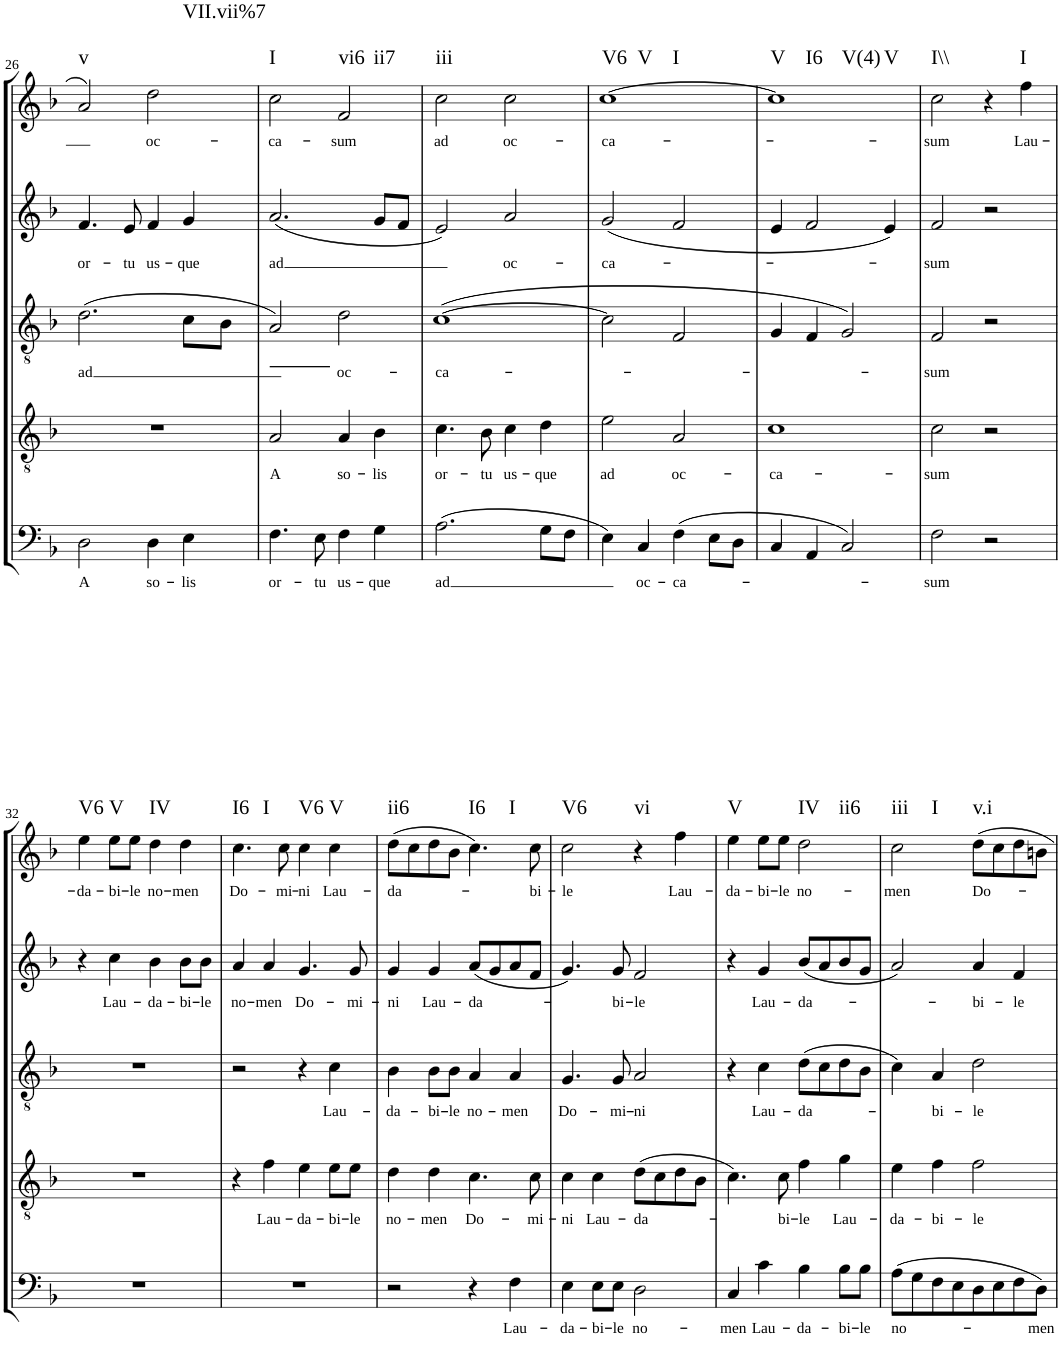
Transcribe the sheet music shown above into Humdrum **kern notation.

**kern	**text	**kern	**text	**kern	**text	**kern	**text	**kern	**text	**harte
*part5	*part5	*part4	*part4	*part3	*part3	*part2	*part2	*part1	*part1	*part1
*staff5	*staff5	*staff4	*staff4	*staff3	*staff3	*staff2	*staff2	*staff1	*staff1	*
*I"Basso	*	*I"Tenore	*	*I"Alto	*	*I"Alto	*	*I"Canto	*	*
!!LO:PB:g=z
*clefF4	*	*clefGv2	*	*clefGv2	*	*clefG2	*	*clefG2	*	*
*Trd7c12	*	*	*	*	*	*	*	*	*	*
*k[b-]	*	*k[b-]	*	*k[b-]	*	*k[b-]	*	*k[b-]	*	*
*F:	*	*F:	*	*F:	*	*F:	*	*F:	*	*
*M4/4	*	*M4/4	*	*M4/4	*	*M4/4	*	*M4/4	*	*
*met(c)	*	*met(c)	*	*met(c)	*	*met(c)	*	*met(c)	*	*
=26	=26	=26	=26	=26	=26	=26	=26	=26	=26	=26
!	!LO:LY:b	!	!	!	!LO:LY:b	!	!LO:LY:b	!	!	!LO:H:kt=v
2D\	A	1r	.	(2.d\	ad	4.f/	or-	2a/	.	N
!	!	!	!	!	!	!	!LO:LY:b	!	!	!
.	.	.	.	.	.	8e/	-tu	.	.	.
!	!LO:LY:b	!	!	!	!	!	!LO:LY:b	!	!LO:LY:b	!LO:H:kt=VII.vii%7
4D\	so-	.	.	.	.	4f/	us-	2dd\	oc-	N
!	!LO:LY:b	!	!	!	!	!	!LO:LY:b	!	!	!
4E\	-lis	.	.	8c\L	.	4g/	-que	.	.	.
.	.	.	.	8B-\J	.	.	.	.	.	.
=27	=27	=27	=27	=27	=27	=27	=27	=27	=27	=27
!	!LO:LY:b	!	!LO:LY:b	!	!	!	!LO:LY:b	!	!LO:LY:b	!LO:H:kt=I
4.F\	or-	2A/	A	2A/)	.	(2.a/	ad	2cc\	-ca-	N
!	!LO:LY:b	!	!	!	!	!	!	!	!	!
8E\	-tu	.	.	.	.	.	.	.	.	.
!	!LO:LY:b	!	!LO:LY:b	!	!LO:LY:b	!	!	!	!LO:LY:b	!LO:H:n=1:kt=vi6
!	!	!	!	!	!	!	!	!	!	!LO:H:n=2:kt=ii7
4F\	us-	4A/	so-	2d\	oc-	.	.	2f/	-sum	N N
!	!LO:LY:b	!	!LO:LY:b	!	!	!	!	!	!	!
4G\	-que	4B-\	-lis	.	.	8g/L	.	.	.	.
.	.	.	.	.	.	8f/J	.	.	.	.
=28	=28	=28	=28	=28	=28	=28	=28	=28	=28	=28
!	!LO:LY:b	!	!LO:LY:b	!	!LO:LY:b	!	!	!	!LO:LY:b	!LO:H:kt=iii
(2.A\	ad	4.c\	or-	([1c	-ca-	2e/)	.	2cc\	ad	N
!	!	!	!LO:LY:b	!	!	!	!	!	!	!
.	.	8B-\	-tu	.	.	.	.	.	.	.
!	!	!	!LO:LY:b	!	!	!	!LO:LY:b	!	!LO:LY:b	!
.	.	4c\	us-	.	.	2a/	oc-	2cc\	oc-	.
!	!	!	!LO:LY:b	!	!	!	!	!	!	!
8G\L	.	4d\	-que	.	.	.	.	.	.	.
8F\J	.	.	.	.	.	.	.	.	.	.
=29	=29	=29	=29	=29	=29	=29	=29	=29	=29	=29
!	!	!	!LO:LY:b	!	!	!	!LO:LY:b	!	!LO:LY:b	!LO:H:n=1:kt=V6
!	!	!	!	!	!	!	!	!	!	!LO:H:n=2:kt=V
!	!	!	!	!	!	!	!	!	!	!LO:H:n=3:kt=I
4E\)	.	2e\	ad	2c\]	.	(2g/	-ca-	[1cc	-ca-	N N N
!	!LO:LY:b	!	!	!	!	!	!	!	!	!
4C/	oc-	.	.	.	.	.	.	.	.	.
!	!LO:LY:b	!	!LO:LY:b	!	!	!	!	!	!	!
(4F\	-ca-	2A/	oc-	2F/	.	2f/	.	.	.	.
8E\L	.	.	.	.	.	.	.	.	.	.
8D\J	.	.	.	.	.	.	.	.	.	.
=30	=30	=30	=30	=30	=30	=30	=30	=30	=30	=30
!	!	!	!LO:LY:b	!	!	!	!	!	!	!LO:H:n=1:kt=V
!	!	!	!	!	!	!	!	!	!	!LO:H:n=2:kt=I6
!	!	!	!	!	!	!	!	!	!	!LO:H:n=3:kt=V(4)
!	!	!	!	!	!	!	!	!	!	!LO:H:n=4:kt=V
4C/	.	1c	-ca-	4G/	.	4e/	.	1cc]	.	N N N N
4AA/	.	.	.	4F/	.	2f/	.	.	.	.
2C/)	.	.	.	2G/)	.	.	.	.	.	.
.	.	.	.	.	.	4e/)	.	.	.	.
=31	=31	=31	=31	=31	=31	=31	=31	=31	=31	=31
!	!LO:LY:b	!	!LO:LY:b	!	!LO:LY:b	!	!LO:LY:b	!	!LO:LY:b	!LO:H:kt=I\\
2F\	-sum	2c\	-sum	2F/	-sum	2f/	-sum	2cc\	-sum	N
2r	.	2r	.	2r	.	2r	.	4r	.	.
!	!	!	!	!	!	!	!	!	!LO:LY:b	!LO:H:kt=I
.	.	.	.	.	.	.	.	4ff\	Lau-	N
!!LO:LB:g=z
=32	=32	=32	=32	=32	=32	=32	=32	=32	=32	=32
!	!	!	!	!	!	!	!	!	!LO:LY:b	!LO:H:kt=V6
1r	.	1r	.	1r	.	4r	.	4ee\	-da-	N
!	!	!	!	!	!	!	!LO:LY:b	!	!LO:LY:b	!LO:H:kt=V
.	.	.	.	.	.	4cc\	Lau-	8ee\L	-bi-	N
!	!	!	!	!	!	!	!	!	!LO:LY:b	!
.	.	.	.	.	.	.	.	8ee\J	-le	.
!	!	!	!	!	!	!	!LO:LY:b	!	!LO:LY:b	!LO:H:kt=IV
.	.	.	.	.	.	4b-\	-da-	4dd\	no-	N
!	!	!	!	!	!	!	!LO:LY:b	!	!LO:LY:b	!
.	.	.	.	.	.	8b-\L	-bi-	4dd\	-men	.
!	!	!	!	!	!	!	!LO:LY:b	!	!	!
.	.	.	.	.	.	8b-\J	-le	.	.	.
=33	=33	=33	=33	=33	=33	=33	=33	=33	=33	=33
!	!	!	!	!	!	!	!LO:LY:b	!	!LO:LY:b	!LO:H:n=1:kt=I6
!	!	!	!	!	!	!	!	!	!	!LO:H:n=2:kt=I
1r	.	4r	.	2r	.	4a/	no-	4.cc\	Do-	N N
!	!	!	!LO:LY:b	!	!	!	!LO:LY:b	!	!	!
.	.	4f\	Lau-	.	.	4a/	-men	.	.	.
!	!	!	!	!	!	!	!	!	!LO:LY:b	!
.	.	.	.	.	.	.	.	8cc\	-mi-	.
!	!	!	!LO:LY:b	!	!	!	!LO:LY:b	!	!LO:LY:b	!LO:H:kt=V6
.	.	4e\	-da-	4r	.	4.g/	Do-	4cc\	-ni	N
!	!	!	!LO:LY:b	!	!LO:LY:b	!	!	!	!LO:LY:b	!LO:H:kt=V
.	.	8e\L	-bi-	4c\	Lau-	.	.	4cc\	Lau-	N
!	!	!	!LO:LY:b	!	!	!	!LO:LY:b	!	!	!
.	.	8e\J	-le	.	.	8g/	-mi-	.	.	.
=34	=34	=34	=34	=34	=34	=34	=34	=34	=34	=34
!	!	!	!LO:LY:b	!	!LO:LY:b	!	!LO:LY:b	!	!LO:LY:b	!LO:H:kt=ii6
2r	.	4d\	no-	4B-\	-da-	4g/	-ni	(8dd\L	-da-	N
.	.	.	.	.	.	.	.	8cc\	.	.
!	!	!	!LO:LY:b	!	!LO:LY:b	!	!LO:LY:b	!	!	!
.	.	4d\	-men	8B-\L	-bi-	4g/	Lau-	8dd\	.	.
!	!	!	!	!	!LO:LY:b	!	!	!	!	!
.	.	.	.	8B-\J	-le	.	.	8b-\J	.	.
!	!	!	!LO:LY:b	!	!LO:LY:b	!	!LO:LY:b	!	!	!LO:H:n=1:kt=I6
!	!	!	!	!	!	!	!	!	!	!LO:H:n=2:kt=I
4r	.	4.c\	Do-	4A/	no-	(8a/L	-da-	4.cc\)	.	N N
.	.	.	.	.	.	8g/	.	.	.	.
!	!LO:LY:b	!	!	!	!LO:LY:b	!	!	!	!	!
4F\	Lau-	.	.	4A/	-men	8a/	.	.	.	.
!	!	!	!LO:LY:b	!	!	!	!	!	!LO:LY:b	!
.	.	8c\	-mi-	.	.	8f/J	.	8cc\	-bi-	.
=35	=35	=35	=35	=35	=35	=35	=35	=35	=35	=35
!	!LO:LY:b	!	!LO:LY:b	!	!LO:LY:b	!	!	!	!LO:LY:b	!LO:H:kt=V6
4E\	-da-	4c\	-ni	4.G/	Do-	4.g/)	.	2cc\	-le	N
!	!LO:LY:b	!	!LO:LY:b	!	!	!	!	!	!	!
8E\L	-bi-	4c\	Lau-	.	.	.	.	.	.	.
!	!LO:LY:b	!	!	!	!LO:LY:b	!	!LO:LY:b	!	!	!
8E\J	-le	.	.	8G/	-mi-	8g/	-bi-	.	.	.
!	!LO:LY:b	!	!LO:LY:b	!	!LO:LY:b	!	!LO:LY:b	!	!	!LO:H:kt=vi
2D\	no-	(8d\L	-da-	2A/	-ni	2f/	-le	4r	.	N
.	.	8c\	.	.	.	.	.	.	.	.
!	!	!	!	!	!	!	!	!	!LO:LY:b	!
.	.	8d\	.	.	.	.	.	4ff\	Lau-	.
.	.	8B-\J	.	.	.	.	.	.	.	.
=36	=36	=36	=36	=36	=36	=36	=36	=36	=36	=36
!	!LO:LY:b	!	!	!	!	!	!	!	!LO:LY:b	!LO:H:kt=V
4C/	-men	4.c\)	.	4r	.	4r	.	4ee\	-da-	N
!	!LO:LY:b	!	!	!	!LO:LY:b	!	!LO:LY:b	!	!LO:LY:b	!
4c\	Lau-	.	.	4c\	Lau-	4g/	Lau-	8ee\L	-bi-	.
!	!	!	!LO:LY:b	!	!	!	!	!	!LO:LY:b	!
.	.	8c\	-bi-	.	.	.	.	8ee\J	-le	.
!	!LO:LY:b	!	!LO:LY:b	!	!LO:LY:b	!	!LO:LY:b	!	!LO:LY:b	!LO:H:n=1:kt=IV
!	!	!	!	!	!	!	!	!	!	!LO:H:n=2:kt=ii6
4B-\	-da-	4f\	-le	(8d\L	-da-	(8b-/L	-da-	2dd\	no-	N N
.	.	.	.	8c\	.	8a/	.	.	.	.
!	!LO:LY:b	!	!LO:LY:b	!	!	!	!	!	!	!
8B-\L	-bi-	4g\	Lau-	8d\	.	8b-/	.	.	.	.
!	!LO:LY:b	!	!	!	!	!	!	!	!	!
8B-\J	-le	.	.	8B-\J	.	8g/J	.	.	.	.
=37	=37	=37	=37	=37	=37	=37	=37	=37	=37	=37
!	!LO:LY:b	!	!LO:LY:b	!	!	!	!	!	!LO:LY:b	!LO:H:n=1:kt=iii
!	!	!	!	!	!	!	!	!	!	!LO:H:n=2:kt=I
(8A\L	no-	4e\	-da-	4c\)	.	2a/)	.	2cc\	-men	N N
8G\	.	.	.	.	.	.	.	.	.	.
!	!	!	!LO:LY:b	!	!LO:LY:b	!	!	!	!	!
8F\	.	4f\	-bi-	4A/	-bi-	.	.	.	.	.
8E\	.	.	.	.	.	.	.	.	.	.
!	!	!	!LO:LY:b	!	!LO:LY:b	!	!LO:LY:b	!	!LO:LY:b	!LO:H:kt=v.i
8D\	.	2f\	-le	2d\	-le	4a/	-bi-	8dd\L	Do-	N
8E\	.	.	.	.	.	.	.	8cc\	.	.
!	!	!	!	!	!	!	!LO:LY:b	!	!	!
8F\	.	.	.	.	.	4f/	-le	8dd\	.	.
!	!LO:LY:b	!	!	!	!	!	!	!	!	!
8D\J)	-men	.	.	.	.	.	.	8bn\J	.	.
=	=	=	=	=	=	=	=	=	=	=
*-	*-	*-	*-	*-	*-	*-	*-	*-	*-	*-
